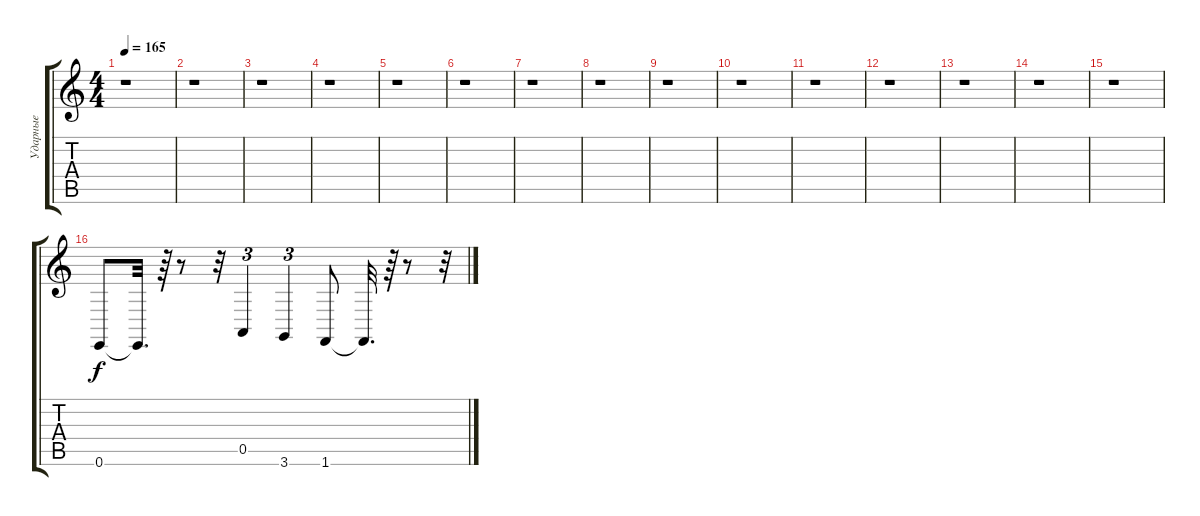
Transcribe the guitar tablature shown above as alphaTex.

\track ("Ударные" "Ударные") {instrument acousticgrandpiano}
\staff {score tabs}
\tuning (E4 B3 G3 D3 A2 E2) {hide}
\ts (4 4)
\tempo 165
\clef g2
\ks c
r.1{dy f} |
r.1 |
r.1 |
r.1 |
r.1 |
r.1 |
r.1 |
r.1 |
r.1 |
r.1 |
r.1 |
r.1 |
r.1 |
r.1 |
r.1 |
0.6.8 0.6{t}.32{d} r.64 r.8 r.32 0.5.4{tu (3 2)} 3.6.4{tu (3 2)} 1.6.8 1.6{t}.32{d} r.64 r.8 r.32
